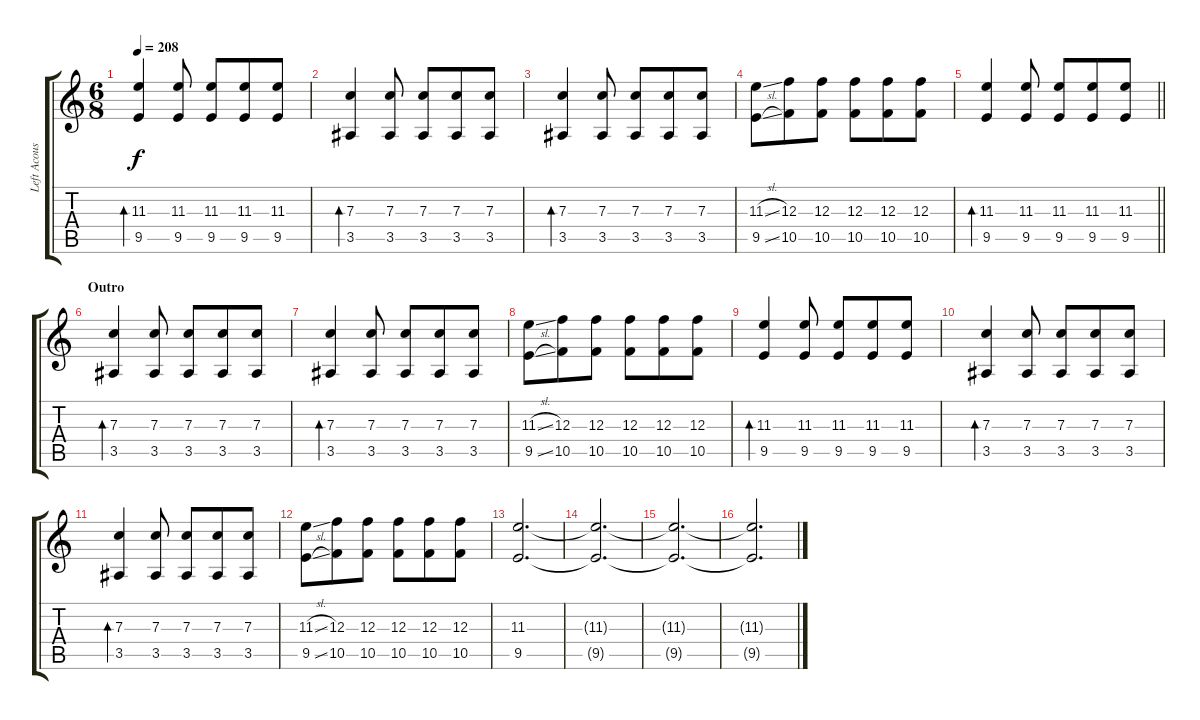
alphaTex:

\track ("Left Acoustic Guitar" "Left Acous") {instrument acousticguitarsteel}
\staff {score tabs}
\tuning (D4 A3 F3 C3 G2 D2) {hide}
\ts (6 8)
\tempo 208
\clef g2
\ks c
(11.3 9.5).4{bd 480 dy f} (11.3 9.5).8 (11.3 9.5).8 (11.3 9.5).8 (11.3 9.5).8 |
(7.3 3.5).4{bd 480} (7.3 3.5).8 (7.3 3.5).8 (7.3 3.5).8 (7.3 3.5).8 |
(7.3 3.5).4{bd 480} (7.3 3.5).8 (7.3 3.5).8 (7.3 3.5).8 (7.3 3.5).8 |
(11.3{sl} 9.5{sl}).8 (12.3 10.5).8 (12.3 10.5).8 (12.3 10.5).8 (12.3 10.5).8 (12.3 10.5).8 |
\barLineRight lightlight
(11.3 9.5).4{bd 480} (11.3 9.5).8 (11.3 9.5).8 (11.3 9.5).8 (11.3 9.5).8 |
\section ("" "Outro")
(7.3 3.5).4{bd 480} (7.3 3.5).8 (7.3 3.5).8 (7.3 3.5).8 (7.3 3.5).8 |
(7.3 3.5).4{bd 480} (7.3 3.5).8 (7.3 3.5).8 (7.3 3.5).8 (7.3 3.5).8 |
(11.3{sl} 9.5{sl}).8 (12.3 10.5).8 (12.3 10.5).8 (12.3 10.5).8 (12.3 10.5).8 (12.3 10.5).8 |
(11.3 9.5).4{bd 480} (11.3 9.5).8 (11.3 9.5).8 (11.3 9.5).8 (11.3 9.5).8 |
(7.3 3.5).4{bd 480} (7.3 3.5).8 (7.3 3.5).8 (7.3 3.5).8 (7.3 3.5).8 |
(7.3 3.5).4{bd 480} (7.3 3.5).8 (7.3 3.5).8 (7.3 3.5).8 (7.3 3.5).8 |
(11.3{sl} 9.5{sl}).8 (12.3 10.5).8 (12.3 10.5).8 (12.3 10.5).8 (12.3 10.5).8 (12.3 10.5).8 |
(11.3 9.5).2{d} |
(11.3{t} 9.5{t}).2{d} |
(11.3{t} 9.5{t}).2{d} |
(11.3{t} 9.5{t}).2{d}
